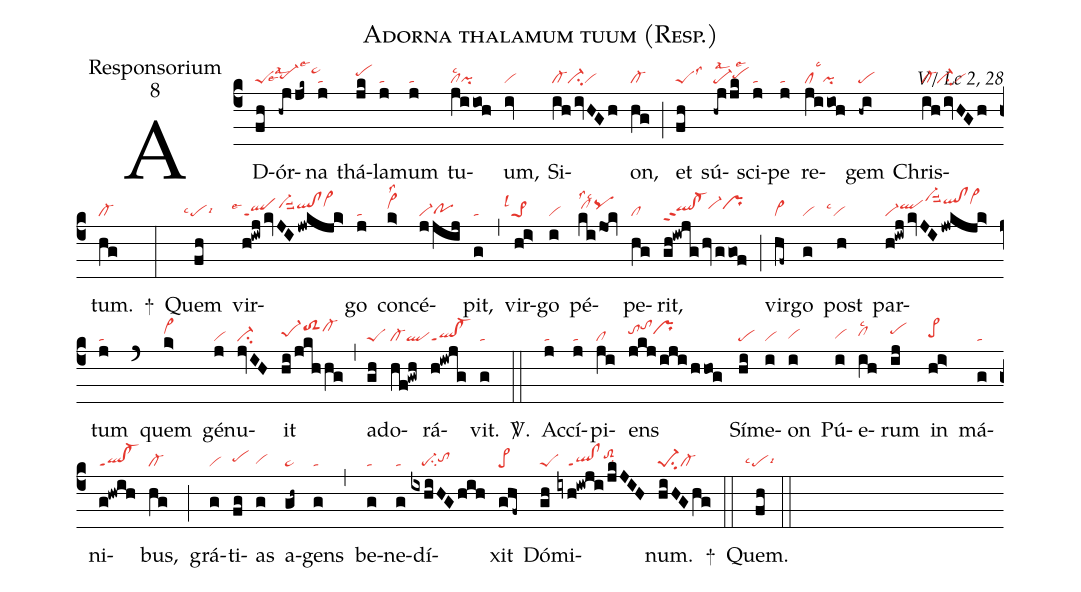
name:Adorna thalamum tuum (Resp.);
office-part:Responsorium;
mode:8;
commentary:V/ Lc 2, 28;
nabc-lines:1;
%%
(c4)
AD(fh|peSlsal3)ór(-hjjk~|```pe-hhlse7lse3ta>hj)na(j|ta) thá(jk|pehi)la(j|ta)mum(j|ta) tu(jiioh|cllsc2pi)um,(iv|vi) Si(ih/ivHGh|cl-ci-vi)on,(hg|cl-) (;)
et(fh|peSlss3) sú(-hjjk|pe-lsal2pehhlse2)sci(j|ta)pe(j|ta) re(jiioh|cllsc3pi)gem(-hi|pe) Chris(ih/ivHGh|cl-ci-vi)tum.(hg|cl-) +(:)
Quem(fh|```pelsc4lsi6) vir(h!iwj/kvJI/jwkjk>|```qlppt1lse4vi-hisuu2qlhi!clhivi>hj)go(j|ta) con(k>|vi>hilss2)cé(jjij|vi-pohg)pit,(g|ta) (,)
vir(hi>|```pe>1lsl1)go(i|vi) pé(ki/jOk|clhilss2lsc2pqhi)pe(hg|cl)rit,(gh!iwjg/hv/ggof|qlhh!cl-hhppt2vi-hiprhi) (;)
vir(hf~|vi>)go(g|vi) post(h|```vilsc1) par(h!iwj/kvJI/jwkjk>|vi-qlhivi-hlsuu2qlhk!clhkvi>hk)tum(j|ta) (`)
quem(k>|vi>hi) gé(j|vi)nu(jvIH|ci-)it(hi/jkhhg|pe-1hhtoS2hjcl-hj) (,)
ad(gh|peS)o(hf!gwh|cl-ql)rá(h!iwjg|ql!cl-ppt1)vit.(g|ta) <sp>V/</sp>.(::)
Ac(j|ta)cí(j|ta)pi(ji|cl)ens(jkj/iji/hhog|tohitohkprhi) Sí(hi|pe)me(i|vi)on(i|vihg) Pú(i|vihg)e(ih|clhhlsc2)rum(ij|pehi) in(hi>|pe>hh) má(g|ta)ni(g!hwih|ql!cl-ppt1)bus,(hg|cl-) (;)
grá(g|vi)ti(fg|pehh)as(g|vihg) a(gh~|ta>)gens(g|ta) (,)
be(g|ta)ne(g|ta)dí(ixhiHGhih|///pe-su2tohh)xit(ghf~|pe>) Dó(gh|peS)mi(iyh!iwji/jkJIH|///ql!clppt1toS2hisu2)num.(hiHGhg|pe-1su2cl-) +(::)
Quem.(fh|```pelsc4lsi6) (::)
